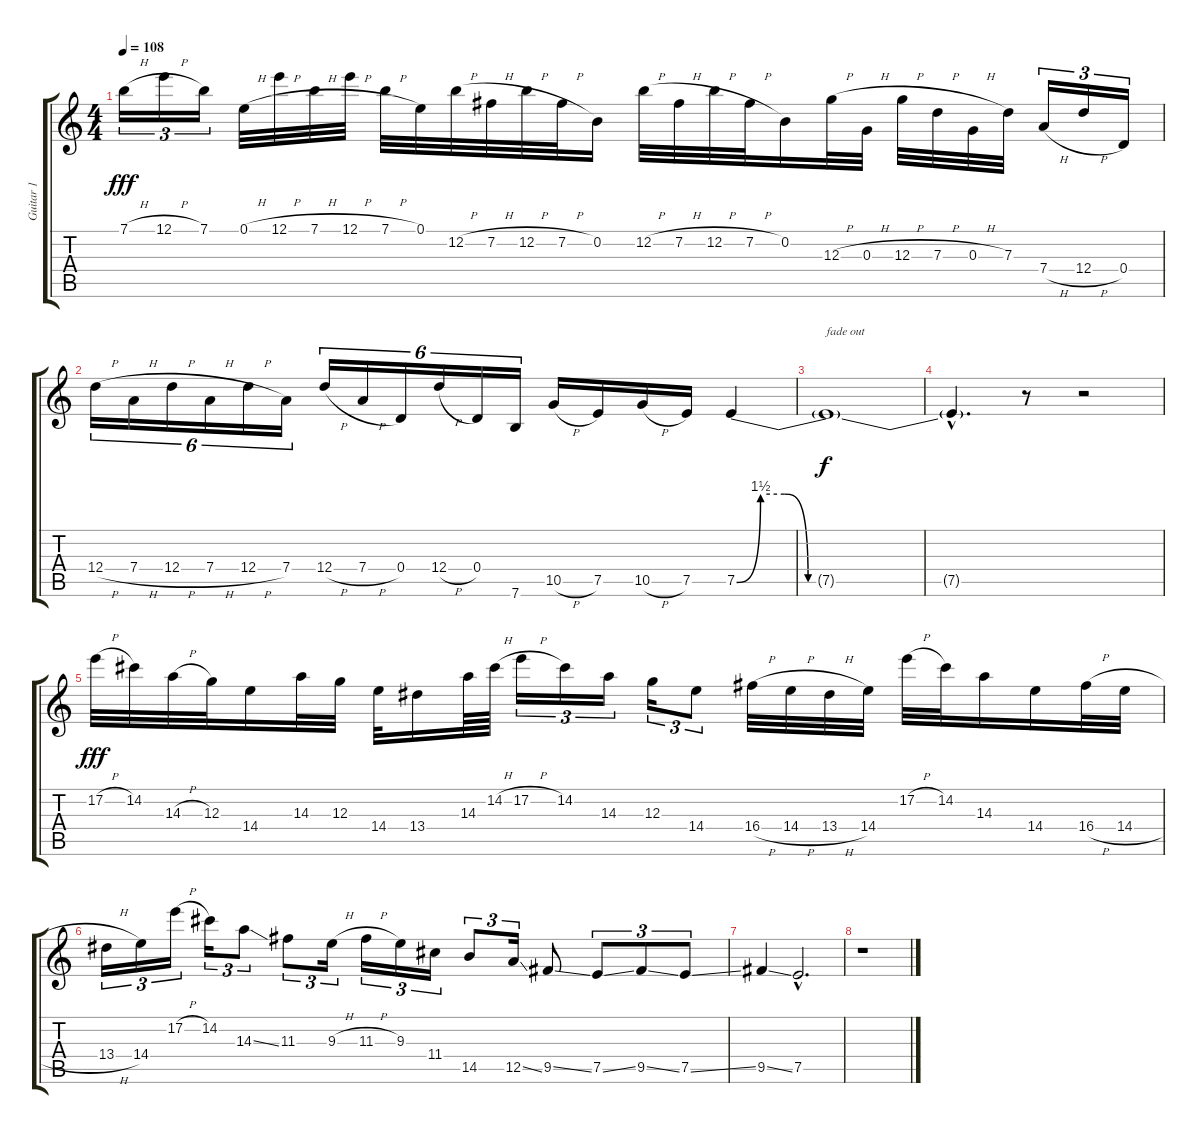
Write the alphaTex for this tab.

\track ("Guitar 1" "Guitar 1") {instrument distortionguitar}
\staff {score tabs}
\tuning (E4 B3 G3 D3 A2 E2) {hide}
\ts (4 4)
\tempo 108
\clef g2
\ks c
7.1{h}.16{tu (3 2) dy fff} 12.1{h}.16{tu (3 2)} 7.1.16{tu (3 2)} 0.1{h}.32 12.1{h}.32 7.1{h}.32 12.1{h}.32 7.1{h}.32 0.1.32 12.2{h}.32 7.2{h}.32 12.2{h}.32 7.2{h}.32 0.2.16 12.2{h}.32 7.2{h}.32 12.2{h}.32 7.2{h}.32 0.2.16 12.3{h}.32 0.3{h}.32 12.3{h}.32 7.3{h}.32 0.3{h}.32 7.3.32 7.4{h}.16{tu (3 2)} 12.4{h}.16{tu (3 2)} 0.4.16{tu (3 2)} |
12.4{h}.16{tu (6 4)} 7.4{h}.16{tu (6 4)} 12.4{h}.16{tu (6 4)} 7.4{h}.16{tu (6 4)} 12.4{h}.16{tu (6 4)} 7.4.16{tu (6 4)} 12.4{h}.16{tu (6 4)} 7.4{h}.16{tu (6 4)} 0.4.16{tu (6 4)} 12.4{h}.16{tu (6 4)} 0.4.16{tu (6 4)} 7.6.16{tu (6 4)} 10.5{h}.16 7.5.16 10.5{h}.16 7.5.16 7.5{be (custom 0 0 5 6 10 6 15 0 60 0)}.4 |
7.5{t}.1{txt "fade out" dy f volume 10} |
7.5{hac t}.4{d} r.8 r.2 |
17.2{h}.32{dy fff volume 6} 14.2.32 14.3{h}.32 12.3.32 14.4.16 14.3.32 12.3.32 14.4.32 13.4.16 14.3.64 14.2{h}.64 17.2{h}.16{tu (3 2)} 14.2.16{tu (3 2)} 14.3.16{tu (3 2)} 12.3.16{tu (3 2)} 14.4.8{tu (3 2)} 16.4{h}.32 14.4{h}.32 13.4{h}.32 14.4.32 17.2{h}.32 14.2.32 14.3.16 14.4.16 16.4{h}.32 14.4{h}.32 |
13.4{h}.16{tu (3 2)} 14.4.16{tu (3 2)} 17.2{h}.16{tu (3 2)} 14.2.16{tu (3 2)} 14.3{ss}.8{tu (3 2)} 11.3.8{tu (3 2)} 9.3{h}.16{tu (3 2)} 11.3{h}.16{tu (3 2)} 9.3.16{tu (3 2)} 11.4.16{tu (3 2)} 14.5.8{tu (3 2)} 12.5{ss}.16{tu (3 2)} 9.5{ss}.8 7.5{ss}.8{tu (3 2)} 9.5{ss}.8{tu (3 2)} 7.5{ss}.8{tu (3 2)} |
9.5{ss}.4{volume 0} 7.5{hac}.2{d} |
r.1
